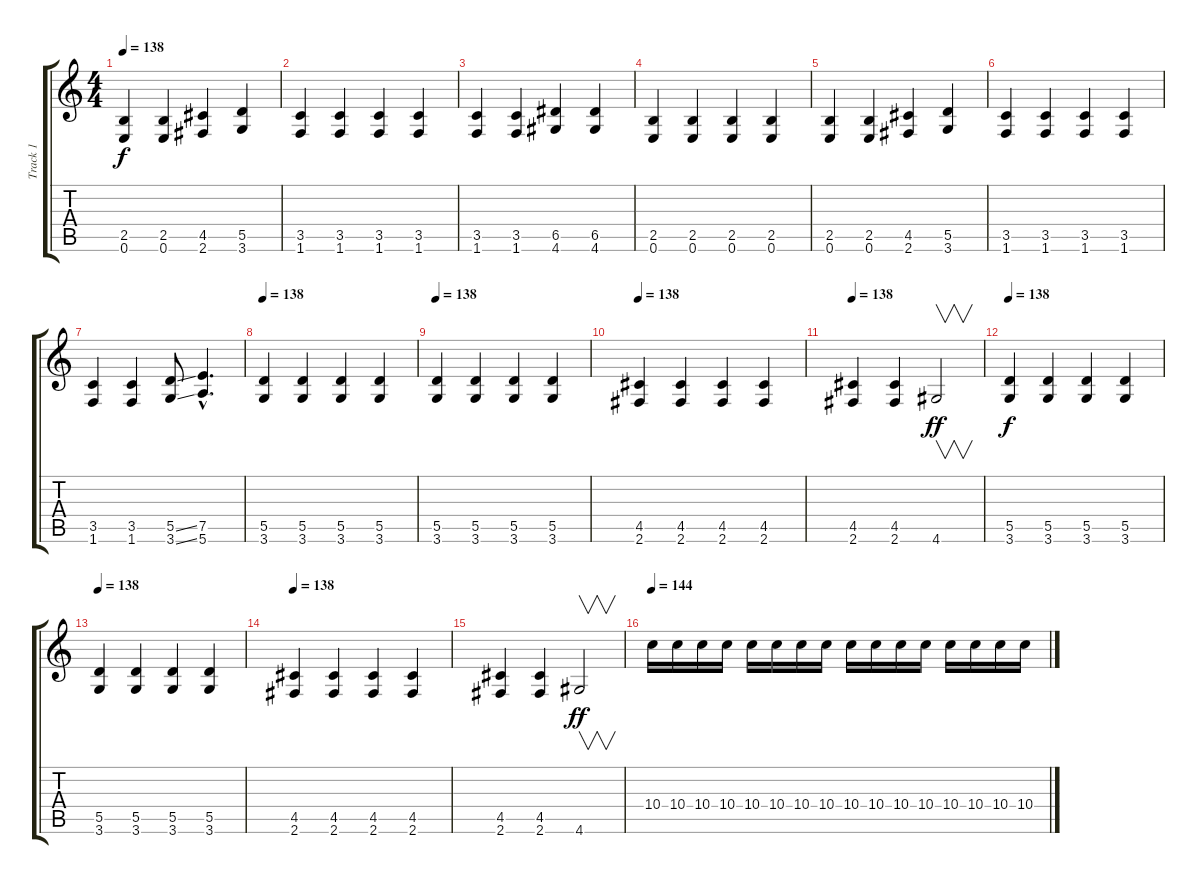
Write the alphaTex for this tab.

\track ("Track 1" "Track 1") {instrument distortionguitar}
\staff {score tabs}
\tuning (E4 B3 G3 D3 A2 E2) {hide}
\ts (4 4)
\tempo 138
\clef g2
\ks c
(2.5 0.6).4{dy f} (2.5 0.6).4 (4.5 2.6).4 (5.5 3.6).4 |
(3.5 1.6).4 (3.5 1.6).4 (3.5 1.6).4 (3.5 1.6).4 |
(3.5 1.6).4 (3.5 1.6).4 (6.5 4.6).4 (6.5 4.6).4 |
(2.5 0.6).4 (2.5 0.6).4 (2.5 0.6).4 (2.5 0.6).4 |
(2.5 0.6).4 (2.5 0.6).4 (4.5 2.6).4 (5.5 3.6).4 |
(3.5 1.6).4 (3.5 1.6).4 (3.5 1.6).4 (3.5 1.6).4 |
(3.5 1.6).4 (3.5 1.6).4 (5.5{ss} 3.6{ss}).8 (7.5{hac} 5.6{hac}).4{d} |
\tempo 138
(5.5 3.6).4 (5.5 3.6).4 (5.5 3.6).4 (5.5 3.6).4 |
\tempo 138
(5.5 3.6).4 (5.5 3.6).4 (5.5 3.6).4 (5.5 3.6).4 |
\tempo 138
(4.5 2.6).4 (4.5 2.6).4 (4.5 2.6).4 (4.5 2.6).4 |
\tempo 138
(4.5 2.6).4 (4.5 2.6).4 4.6.2{v dy ff} |
\tempo 138
(5.5 3.6).4{dy f} (5.5 3.6).4 (5.5 3.6).4 (5.5 3.6).4 |
\tempo 138
(5.5 3.6).4 (5.5 3.6).4 (5.5 3.6).4 (5.5 3.6).4 |
\tempo 138
(4.5 2.6).4 (4.5 2.6).4 (4.5 2.6).4 (4.5 2.6).4 |
(4.5 2.6).4 (4.5 2.6).4 4.6.2{v dy ff} |
\tempo 144
10.4.16 10.4.16 10.4.16 10.4.16 10.4.16 10.4.16 10.4.16 10.4.16 10.4.16 10.4.16 10.4.16 10.4.16 10.4.16 10.4.16 10.4.16 10.4.16
